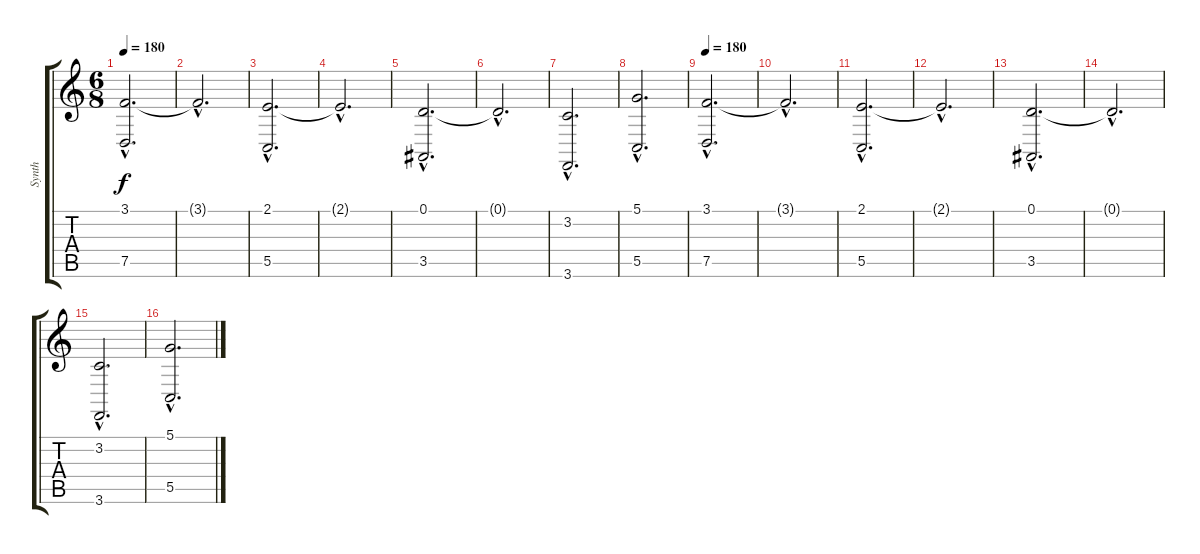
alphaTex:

\track ("Synth" "Synth") {instrument stringensemble1}
\staff {score tabs}
\tuning (D4 A3 F3 C3 G2 D2) {hide}
\ts (6 8)
\tempo 180
\clef g2
\ks c
(3.1{hac} 7.5{hac}).2{d dy f volume 12 instrument stringensemble2} |
3.1{hac t}.2{d} |
(2.1{hac} 5.5{hac}).2{d} |
2.1{hac t}.2{d} |
(0.1{hac} 3.5{hac}).2{d} |
0.1{hac t}.2{d} |
(3.2{hac} 3.6{hac}).2{d} |
(5.1{hac} 5.5{hac}).2{d} |
\tempo 180
(3.1{hac} 7.5{hac}).2{d volume 12 instrument stringensemble2} |
3.1{hac t}.2{d} |
(2.1{hac} 5.5{hac}).2{d} |
2.1{hac t}.2{d} |
(0.1{hac} 3.5{hac}).2{d} |
0.1{hac t}.2{d} |
(3.2{hac} 3.6{hac}).2{d} |
(5.1{hac} 5.5{hac}).2{d}
